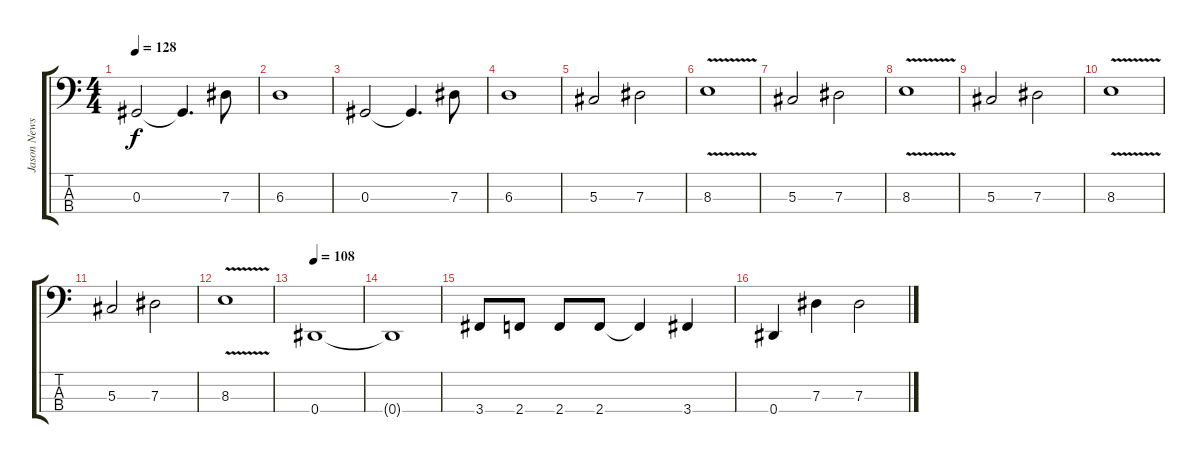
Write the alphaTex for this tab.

\track ("Jason Newstead" "Jason News") {instrument electricbassfinger}
\staff {score tabs}
\tuning (Gb2 Db2 Ab1 Eb1) {hide}
\ts (4 4)
\tempo 128
\clef f4
\ks c
0.3.2{dy f} 0.3{t}.4{d} 7.3.8 |
6.3.1 |
0.3.2 0.3{t}.4{d} 7.3.8 |
6.3.1 |
5.3.2 7.3.2 |
8.3{v}.1 |
5.3.2 7.3.2 |
8.3{v}.1 |
5.3.2 7.3.2 |
8.3{v}.1 |
5.3.2 7.3.2 |
8.3{v}.1 |
\tempo 108
0.4.1 |
0.4{t}.1 |
3.4.8 2.4.8 2.4.8 2.4.8 2.4{t}.4 3.4.4 |
0.4.4 7.3.4 7.3.2
